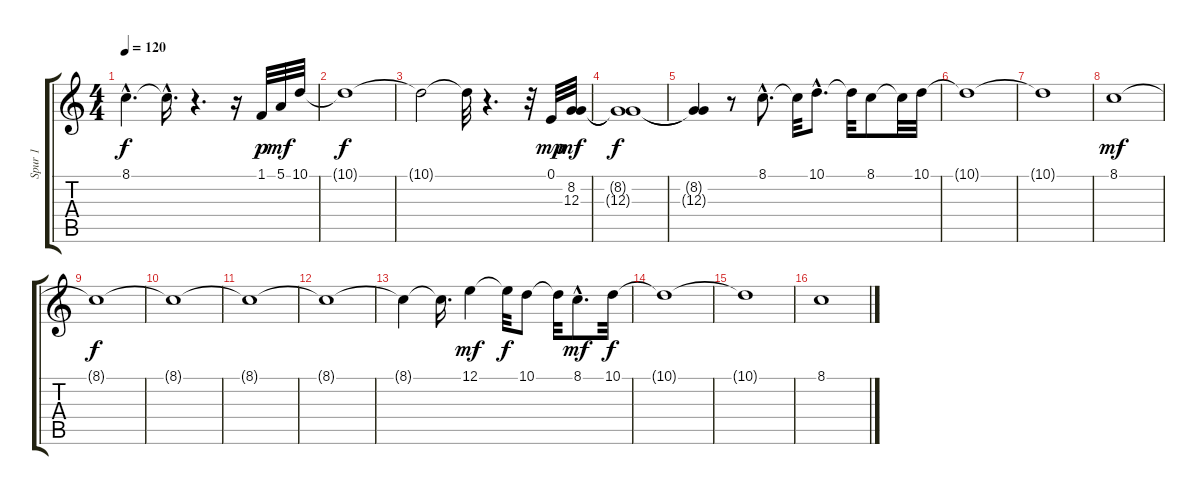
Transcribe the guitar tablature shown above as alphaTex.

\track ("Spur 1" "Spur 1") {instrument flute}
\staff {score tabs}
\tuning (E4 B3 G3 D3 A2 E2) {hide}
\ts (4 4)
\tempo 120
\clef g2
\ks c
8.1{hac t}.4{d dy f} 8.1{hac t}.16{d} r.4{d} r.16 1.1.32{dy p} 5.1.32{dy mf} 10.1.32 |
10.1{t}.1{dy f} |
10.1{t}.2 10.1{t}.32 r.4{d} r.32 0.1.32{dy mp} (8.2 12.3).32{dy mf} |
(8.2{t} 12.3{t}).1{dy f} |
(8.2{t} 12.3{t}).4 r.8 8.1{hac}.8{d} 8.1{t}.32 10.1{hac}.8{d} 10.1{t}.32 8.1.8 8.1{t}.32 10.1.32 |
10.1{t}.1 |
10.1{t}.1 |
8.1.1{dy mf} |
8.1{t}.1{dy f} |
8.1{t}.1 |
8.1{t}.1 |
8.1{t}.1 |
8.1{t}.4 8.1{t}.16{d} 12.1.4{dy mf} 12.1{t}.32{dy f} 10.1.8 10.1{t}.32 8.1{hac}.8{d dy mf} 10.1.32{dy f} |
10.1{t}.1 |
10.1{t}.1 |
8.1.1
